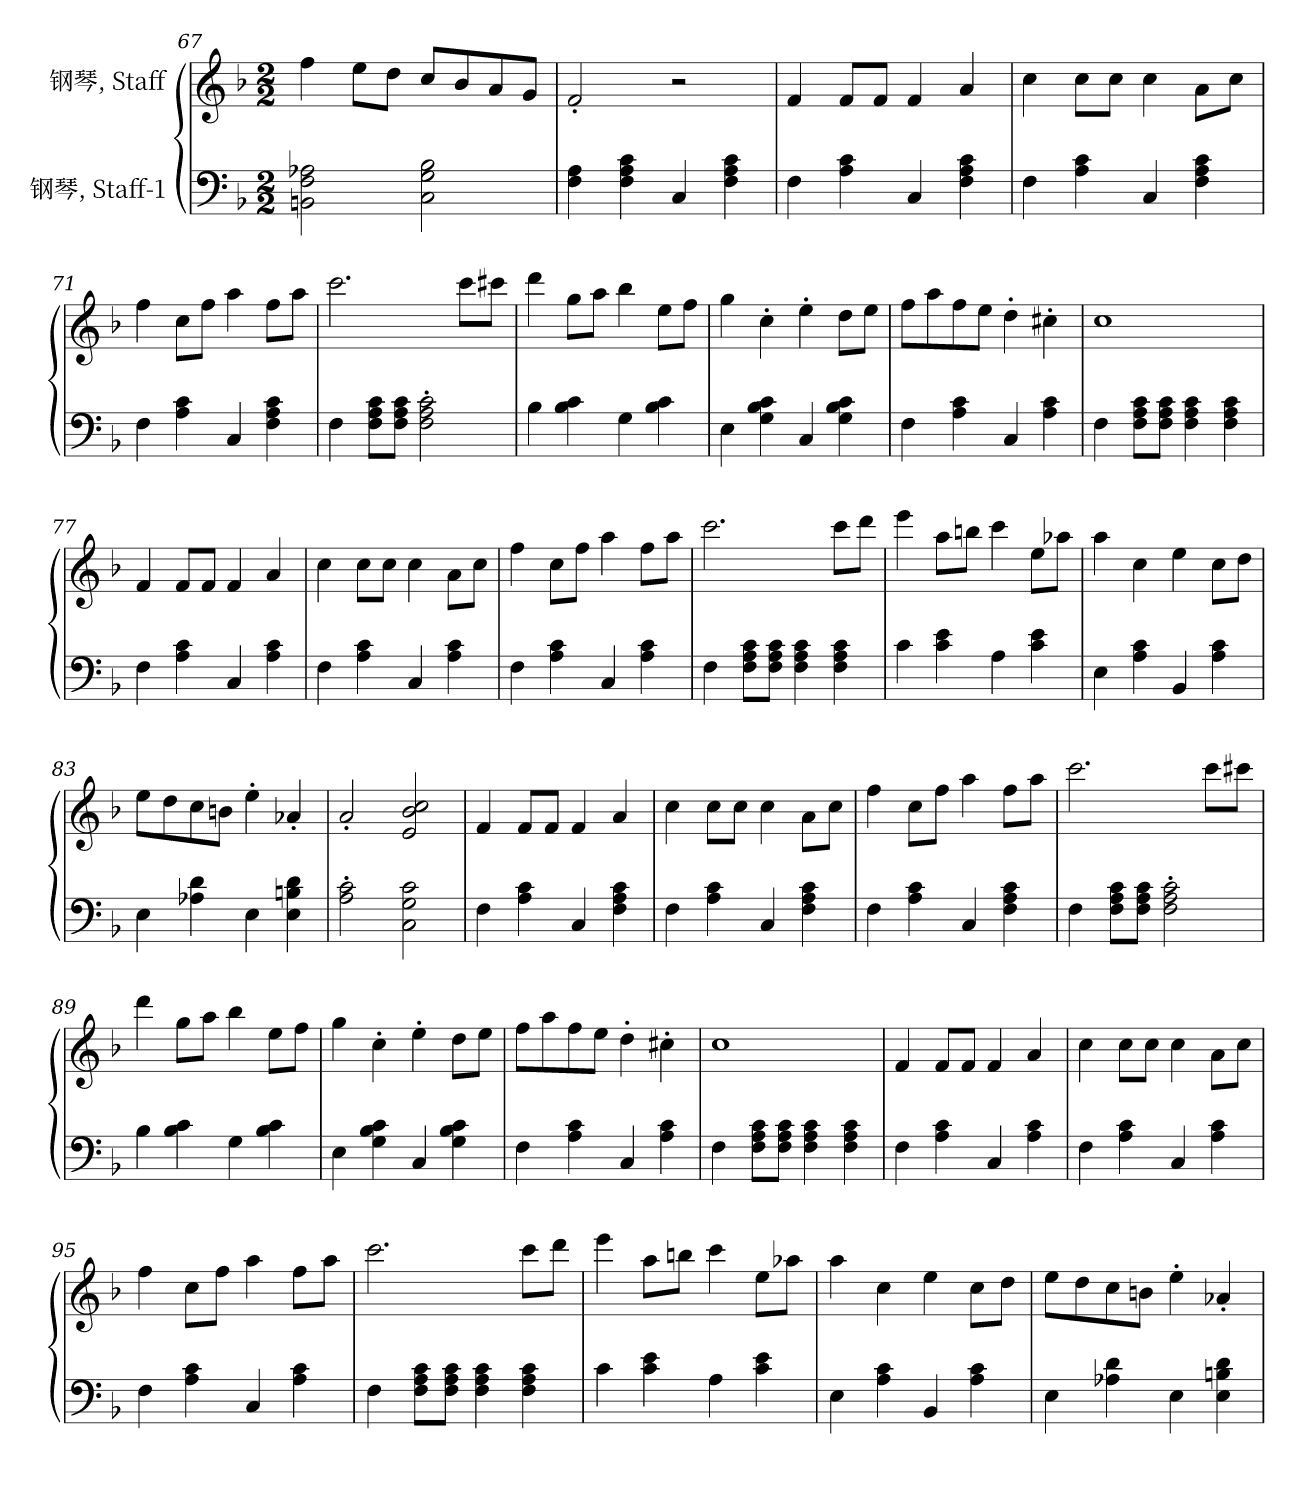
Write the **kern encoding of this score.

**kern	**kern
*part2	*part1
*staff2	*staff1
*I"钢琴, Staff-1	*I"钢琴, Staff
*clefF4	*clefG2
*k[b-]	*k[b-]
*M2/2	*M2/2
=67	=67
2BBn\ 2F\ 2A-X\	4ff\
.	8ee\L
.	8dd\J
2C\ 2G\ 2B-\	8cc/L
.	8b-/
.	8a/
.	8g/J
=68	=68
4F\ 4A\	2f'/
4F\ 4A\ 4c\	.
4C/	2r
4F\ 4A\ 4c\	.
=69	=69
4F\	4f/
4A\ 4c\	8f/L
.	8f/J
4C/	4f/
4F\ 4A\ 4c\	4a/
=70	=70
4F\	4cc\
4A\ 4c\	8cc\L
.	8cc\J
4C/	4cc\
4F\ 4A\ 4c\	8a\L
.	8cc\J
!!LO:LB:g=z
=71	=71
4F\	4ff\
4A\ 4c\	8cc\L
.	8ff\J
4C/	4aa\
4F\ 4A\ 4c\	8ff\L
.	8aa\J
=72	=72
4F\	2.ccc\
8F\ 8A\ 8c\L	.
8F\ 8A\ 8c\J	.
2F\' 2A\' 2c\'	.
.	8ccc\L
.	8ccc#X\J
=73	=73
4B-\	4ddd\
4B-\ 4c\	8gg\L
.	8aa\J
4G\	4bb-\
4B-\ 4c\	8ee\L
.	8ff\J
=74	=74
4E\	4gg\
4G\ 4B-\ 4c\	4cc'\
4C/	4ee'\
4G\ 4B-\ 4c\	8dd\L
.	8ee\J
=75	=75
4F\	8ff\L
.	8aa\
4A\ 4c\	8ff\
.	8ee\J
4C/	4dd'\
4A\ 4c\	4cc#X'\
!!LO:LB:g=z
=76	=76
4F\	1cc
8F\ 8A\ 8c\L	.
8F\ 8A\ 8c\J	.
4F\ 4A\ 4c\	.
4F\ 4A\ 4c\	.
=77	=77
4F\	4f/
4A\ 4c\	8f/L
.	8f/J
4C/	4f/
4A\ 4c\	4a/
=78	=78
4F\	4cc\
4A\ 4c\	8cc\L
.	8cc\J
4C/	4cc\
4A\ 4c\	8a\L
.	8cc\J
=79	=79
4F\	4ff\
4A\ 4c\	8cc\L
.	8ff\J
4C/	4aa\
4A\ 4c\	8ff\L
.	8aa\J
=80	=80
4F\	2.ccc\
8F\ 8A\ 8c\L	.
8F\ 8A\ 8c\J	.
4F\ 4A\ 4c\	.
4F\ 4A\ 4c\	8ccc\L
.	8ddd\J
!!LO:LB:g=z
=81	=81
4c\	4eee\
4c\ 4e\	8aa\L
.	8bbn\J
4A\	4ccc\
4c\ 4e\	8ee\L
.	8aa-X\J
=82	=82
4E\	4aa\
4A\ 4c\	4cc\
4BB-/	4ee\
4A\ 4c\	8cc\L
.	8dd\J
=83	=83
4E\	8ee\L
.	8dd\
4A-X\ 4d\	8cc\
.	8bn\J
4E\	4ee'\
4E\ 4Bn\ 4d\	4a-X'/
=84	=84
2A\' 2c\'	2a'/
2C\ 2G\ 2c\	2e/ 2b-/ 2cc/
=85	=85
4F\	4f/
4A\ 4c\	8f/L
.	8f/J
4C/	4f/
4F\ 4A\ 4c\	4a/
=86	=86
4F\	4cc\
4A\ 4c\	8cc\L
.	8cc\J
4C/	4cc\
4F\ 4A\ 4c\	8a\L
.	8cc\J
!!LO:LB:g=z
=87	=87
4F\	4ff\
4A\ 4c\	8cc\L
.	8ff\J
4C/	4aa\
4F\ 4A\ 4c\	8ff\L
.	8aa\J
=88	=88
4F\	2.ccc\
8F\ 8A\ 8c\L	.
8F\ 8A\ 8c\J	.
2F\' 2A\' 2c\'	.
.	8ccc\L
.	8ccc#X\J
=89	=89
4B-\	4ddd\
4B-\ 4c\	8gg\L
.	8aa\J
4G\	4bb-\
4B-\ 4c\	8ee\L
.	8ff\J
=90	=90
4E\	4gg\
4G\ 4B-\ 4c\	4cc'\
4C/	4ee'\
4G\ 4B-\ 4c\	8dd\L
.	8ee\J
=91	=91
4F\	8ff\L
.	8aa\
4A\ 4c\	8ff\
.	8ee\J
4C/	4dd'\
4A\ 4c\	4cc#X'\
!!LO:PB:g=z
=92	=92
4F\	1cc
8F\ 8A\ 8c\L	.
8F\ 8A\ 8c\J	.
4F\ 4A\ 4c\	.
4F\ 4A\ 4c\	.
=93	=93
4F\	4f/
4A\ 4c\	8f/L
.	8f/J
4C/	4f/
4A\ 4c\	4a/
=94	=94
4F\	4cc\
4A\ 4c\	8cc\L
.	8cc\J
4C/	4cc\
4A\ 4c\	8a\L
.	8cc\J
=95	=95
4F\	4ff\
4A\ 4c\	8cc\L
.	8ff\J
4C/	4aa\
4A\ 4c\	8ff\L
.	8aa\J
=96	=96
4F\	2.ccc\
8F\ 8A\ 8c\L	.
8F\ 8A\ 8c\J	.
4F\ 4A\ 4c\	.
4F\ 4A\ 4c\	8ccc\L
.	8ddd\J
!!LO:LB:g=z
=97	=97
4c\	4eee\
4c\ 4e\	8aa\L
.	8bbn\J
4A\	4ccc\
4c\ 4e\	8ee\L
.	8aa-X\J
=98	=98
4E\	4aa\
4A\ 4c\	4cc\
4BB-/	4ee\
4A\ 4c\	8cc\L
.	8dd\J
=99	=99
4E\	8ee\L
.	8dd\
4A-X\ 4d\	8cc\
.	8bn\J
4E\	4ee'\
4E\ 4Bn\ 4d\	4a-X'/
=	=
*-	*-
